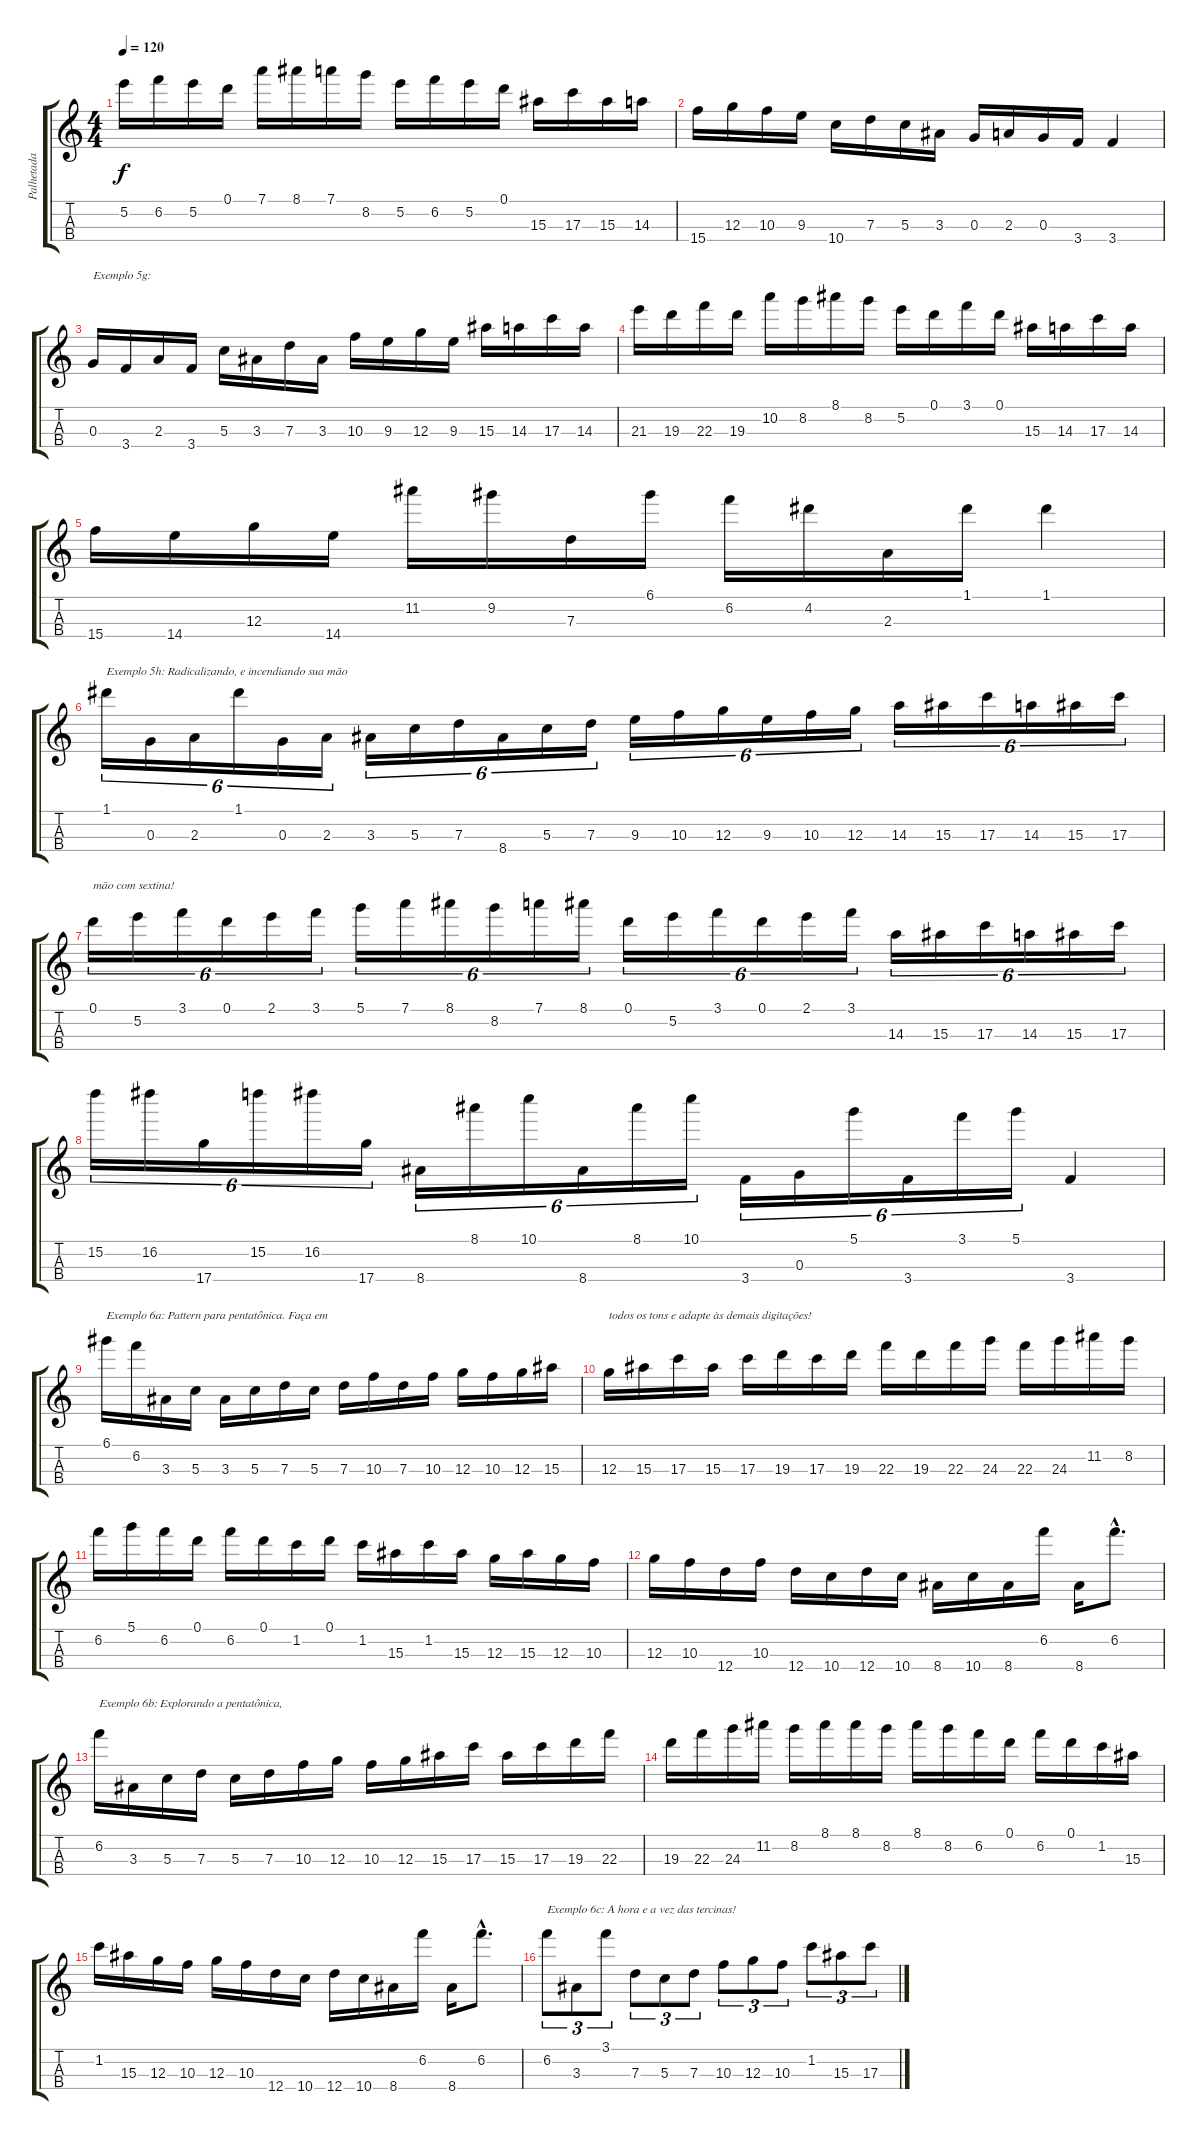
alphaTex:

\track ("Palhetada - Aplicando Padrões" "Palhetada ") {instrument overdrivenguitar}
\staff {score tabs}
\tuning (D5 B4 G3 D3) {hide}
\ts (4 4)
\tempo 120
\clef g2
\ks c
5.2.16{dy f} 6.2.16 5.2.16 0.1.16 7.1.16 8.1.16 7.1.16 8.2.16 5.2.16 6.2.16 5.2.16 0.1.16 15.3.16 17.3.16 15.3.16 14.3.16 |
15.4.16 12.3.16 10.3.16 9.3.16 10.4.16 7.3.16 5.3.16 3.3.16 0.3.16 2.3.16 0.3.16 3.4.16 3.4.4 |
0.3.16{txt "Exemplo 5g: "} 3.4.16 2.3.16 3.4.16 5.3.16 3.3.16 7.3.16 3.3.16 10.3.16 9.3.16 12.3.16 9.3.16 15.3.16 14.3.16 17.3.16 14.3.16 |
21.3.16 19.3.16 22.3.16 19.3.16 10.2.16 8.2.16 8.1.16 8.2.16 5.2.16 0.1.16 3.1.16 0.1.16 15.3.16 14.3.16 17.3.16 14.3.16 |
15.4.16 14.4.16 12.3.16 14.4.16 11.2.16 9.2.16 7.3.16 6.1.16 6.2.16 4.2.16 2.3.16 1.1.16 1.1.4 |
1.1.16{tu (6 4) txt "Exemplo 5h: Radicalizando, e incendiando sua mão"} 0.3.16{tu (6 4)} 2.3.16{tu (6 4)} 1.1.16{tu (6 4)} 0.3.16{tu (6 4)} 2.3.16{tu (6 4)} 3.3.16{tu (6 4)} 5.3.16{tu (6 4)} 7.3.16{tu (6 4)} 8.4.16{tu (6 4)} 5.3.16{tu (6 4)} 7.3.16{tu (6 4)} 9.3.16{tu (6 4)} 10.3.16{tu (6 4)} 12.3.16{tu (6 4)} 9.3.16{tu (6 4)} 10.3.16{tu (6 4)} 12.3.16{tu (6 4)} 14.3.16{tu (6 4)} 15.3.16{tu (6 4)} 17.3.16{tu (6 4)} 14.3.16{tu (6 4)} 15.3.16{tu (6 4)} 17.3.16{tu (6 4)} |
0.1.16{tu (6 4) txt "mão com sextina! "} 5.2.16{tu (6 4)} 3.1.16{tu (6 4)} 0.1.16{tu (6 4)} 2.1.16{tu (6 4)} 3.1.16{tu (6 4)} 5.1.16{tu (6 4)} 7.1.16{tu (6 4)} 8.1.16{tu (6 4)} 8.2.16{tu (6 4)} 7.1.16{tu (6 4)} 8.1.16{tu (6 4)} 0.1.16{tu (6 4)} 5.2.16{tu (6 4)} 3.1.16{tu (6 4)} 0.1.16{tu (6 4)} 2.1.16{tu (6 4)} 3.1.16{tu (6 4)} 14.3.16{tu (6 4)} 15.3.16{tu (6 4)} 17.3.16{tu (6 4)} 14.3.16{tu (6 4)} 15.3.16{tu (6 4)} 17.3.16{tu (6 4)} |
15.2.16{tu (6 4)} 16.2.16{tu (6 4)} 17.4.16{tu (6 4)} 15.2.16{tu (6 4)} 16.2.16{tu (6 4)} 17.4.16{tu (6 4)} 8.4.16{tu (6 4)} 8.1.16{tu (6 4)} 10.1.16{tu (6 4)} 8.4.16{tu (6 4)} 8.1.16{tu (6 4)} 10.1.16{tu (6 4)} 3.4.16{tu (6 4)} 0.3.16{tu (6 4)} 5.1.16{tu (6 4)} 3.4.16{tu (6 4)} 3.1.16{tu (6 4)} 5.1.16{tu (6 4)} 3.4.4 |
6.1.16{txt "Exemplo 6a: Pattern para pentatônica. Faça em "} 6.2.16 3.3.16 5.3.16 3.3.16 5.3.16 7.3.16 5.3.16 7.3.16 10.3.16 7.3.16 10.3.16 12.3.16 10.3.16 12.3.16 15.3.16 |
12.3.16{txt "todos os tons e adapte às demais digitações!"} 15.3.16 17.3.16 15.3.16 17.3.16 19.3.16 17.3.16 19.3.16 22.3.16 19.3.16 22.3.16 24.3.16 22.3.16 24.3.16 11.2.16 8.2.16 |
6.2.16 5.1.16 6.2.16 0.1.16 6.2.16 0.1.16 1.2.16 0.1.16 1.2.16 15.3.16 1.2.16 15.3.16 12.3.16 15.3.16 12.3.16 10.3.16 |
12.3.16 10.3.16 12.4.16 10.3.16 12.4.16 10.4.16 12.4.16 10.4.16 8.4.16 10.4.16 8.4.16 6.2.16 8.4.16 6.2{hac}.8{d} |
6.2.16{txt "Exemplo 6b: Explorando a pentatônica, "} 3.3.16 5.3.16 7.3.16 5.3.16 7.3.16 10.3.16 12.3.16 10.3.16 12.3.16 15.3.16 17.3.16 15.3.16 17.3.16 19.3.16 22.3.16 |
19.3.16 22.3.16 24.3.16 11.2.16 8.2.16 8.1.16 8.1.16 8.2.16 8.1.16 8.2.16 6.2.16 0.1.16 6.2.16 0.1.16 1.2.16 15.3.16 |
1.2.16 15.3.16 12.3.16 10.3.16 12.3.16 10.3.16 12.4.16 10.4.16 12.4.16 10.4.16 8.4.16 6.2.16 8.4.16 6.2{hac}.8{d} |
6.2.8{tu (3 2) txt "Exemplo 6c: A hora e a vez das tercinas!"} 3.3.8{tu (3 2)} 3.1.8{tu (3 2)} 7.3.8{tu (3 2)} 5.3.8{tu (3 2)} 7.3.8{tu (3 2)} 10.3.8{tu (3 2)} 12.3.8{tu (3 2)} 10.3.8{tu (3 2)} 1.2.8{tu (3 2)} 15.3.8{tu (3 2)} 17.3.8{tu (3 2)}
